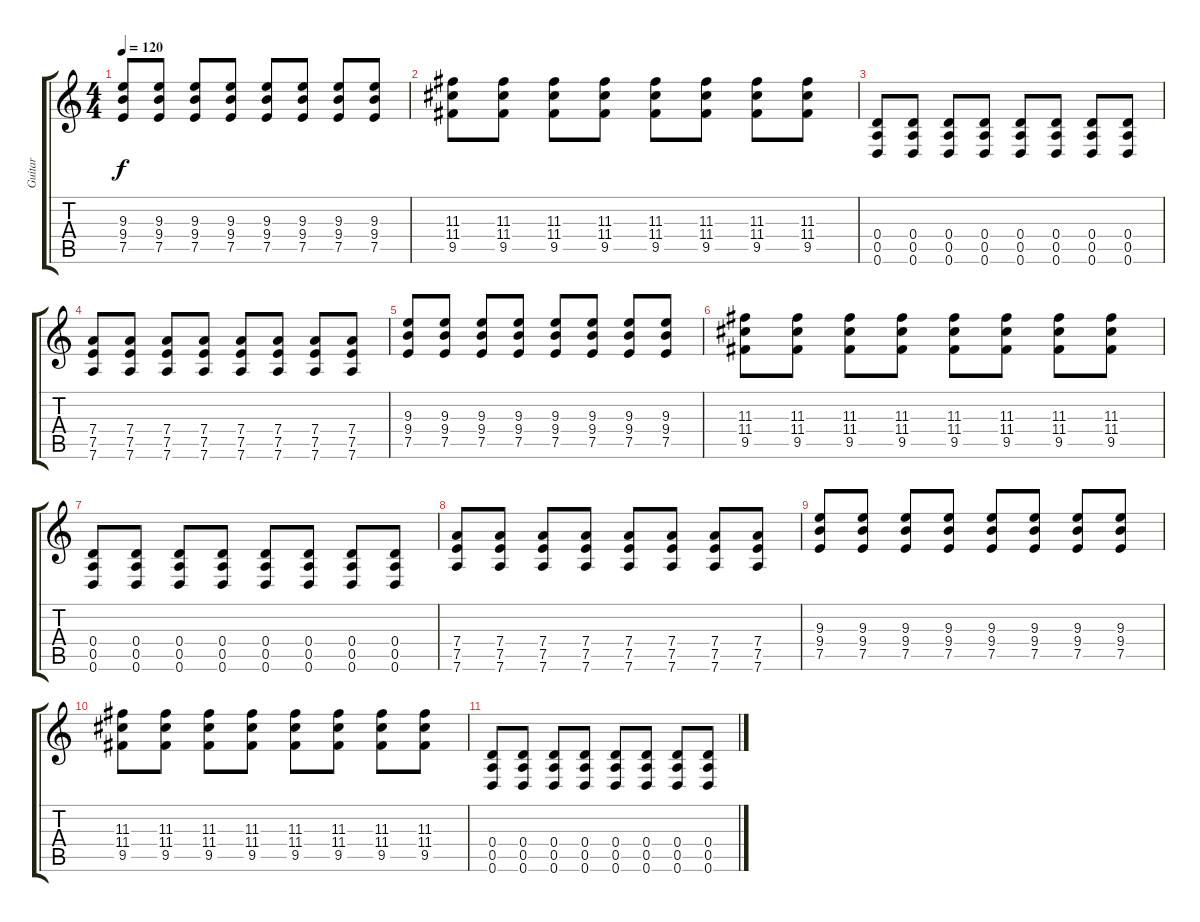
\track ("Guitar" "Guitar") {instrument distortionguitar}
\staff {score tabs}
\tuning (E4 B3 G3 D3 A2 D2) {hide}
\ts (4 4)
\tempo 120
\clef g2
\ks c
(9.3 9.4 7.5).8{dy f} (9.3 9.4 7.5).8 (9.3 9.4 7.5).8 (9.3 9.4 7.5).8 (9.3 9.4 7.5).8 (9.3 9.4 7.5).8 (9.3 9.4 7.5).8 (9.3 9.4 7.5).8 |
(11.3 11.4 9.5).8 (11.3 11.4 9.5).8 (11.3 11.4 9.5).8 (11.3 11.4 9.5).8 (11.3 11.4 9.5).8 (11.3 11.4 9.5).8 (11.3 11.4 9.5).8 (11.3 11.4 9.5).8 |
(0.4 0.5 0.6).8 (0.4 0.5 0.6).8 (0.4 0.5 0.6).8 (0.4 0.5 0.6).8 (0.4 0.5 0.6).8 (0.4 0.5 0.6).8 (0.4 0.5 0.6).8 (0.4 0.5 0.6).8 |
(7.4 7.5 7.6).8 (7.4 7.5 7.6).8 (7.4 7.5 7.6).8 (7.4 7.5 7.6).8 (7.4 7.5 7.6).8 (7.4 7.5 7.6).8 (7.4 7.5 7.6).8 (7.4 7.5 7.6).8 |
(9.3 9.4 7.5).8 (9.3 9.4 7.5).8 (9.3 9.4 7.5).8 (9.3 9.4 7.5).8 (9.3 9.4 7.5).8 (9.3 9.4 7.5).8 (9.3 9.4 7.5).8 (9.3 9.4 7.5).8 |
(11.3 11.4 9.5).8 (11.3 11.4 9.5).8 (11.3 11.4 9.5).8 (11.3 11.4 9.5).8 (11.3 11.4 9.5).8 (11.3 11.4 9.5).8 (11.3 11.4 9.5).8 (11.3 11.4 9.5).8 |
(0.4 0.5 0.6).8 (0.4 0.5 0.6).8 (0.4 0.5 0.6).8 (0.4 0.5 0.6).8 (0.4 0.5 0.6).8 (0.4 0.5 0.6).8 (0.4 0.5 0.6).8 (0.4 0.5 0.6).8 |
(7.4 7.5 7.6).8{volume 10} (7.4 7.5 7.6).8 (7.4 7.5 7.6).8 (7.4 7.5 7.6).8 (7.4 7.5 7.6).8 (7.4 7.5 7.6).8 (7.4 7.5 7.6).8 (7.4 7.5 7.6).8 |
(9.3 9.4 7.5).8{volume 7} (9.3 9.4 7.5).8 (9.3 9.4 7.5).8 (9.3 9.4 7.5).8 (9.3 9.4 7.5).8 (9.3 9.4 7.5).8 (9.3 9.4 7.5).8 (9.3 9.4 7.5).8 |
(11.3 11.4 9.5).8{volume 4} (11.3 11.4 9.5).8 (11.3 11.4 9.5).8 (11.3 11.4 9.5).8 (11.3 11.4 9.5).8 (11.3 11.4 9.5).8 (11.3 11.4 9.5).8 (11.3 11.4 9.5).8 |
(0.4 0.5 0.6).8 (0.4 0.5 0.6).8 (0.4 0.5 0.6).8 (0.4 0.5 0.6).8 (0.4 0.5 0.6).8 (0.4 0.5 0.6).8 (0.4 0.5 0.6).8 (0.4 0.5 0.6).8
